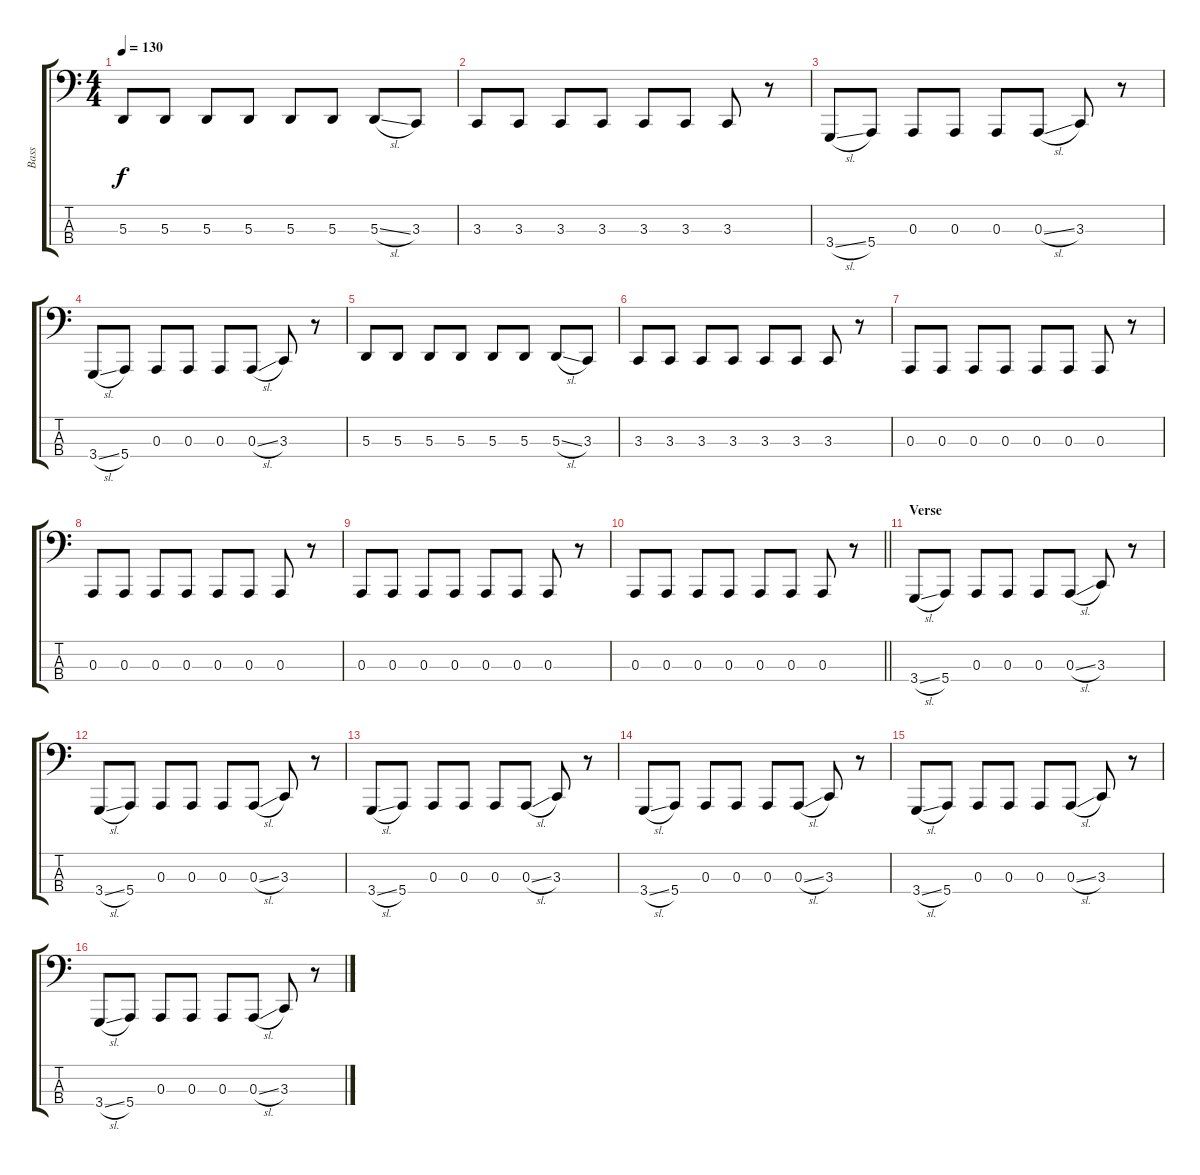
\track ("Bass" "Bass") {instrument lead8bassandlead}
\staff {score tabs}
\tuning (G2 D2 A1 E1) {hide}
\ts (4 4)
\tempo 130
\clef f4
\ks c
5.3.8{dy f} 5.3.8 5.3.8 5.3.8 5.3.8 5.3.8 5.3{sl}.8 3.3.8 |
3.3.8 3.3.8 3.3.8 3.3.8 3.3.8 3.3.8 3.3.8 r.8 |
3.4{sl}.8 5.4.8 0.3.8 0.3.8 0.3.8 0.3{sl}.8 3.3.8 r.8 |
3.4{sl}.8 5.4.8 0.3.8 0.3.8 0.3.8 0.3{sl}.8 3.3.8 r.8 |
5.3.8 5.3.8 5.3.8 5.3.8 5.3.8 5.3.8 5.3{sl}.8 3.3.8 |
3.3.8 3.3.8 3.3.8 3.3.8 3.3.8 3.3.8 3.3.8 r.8 |
0.3.8 0.3.8 0.3.8 0.3.8 0.3.8 0.3.8 0.3.8 r.8 |
0.3.8 0.3.8 0.3.8 0.3.8 0.3.8 0.3.8 0.3.8 r.8 |
0.3.8 0.3.8 0.3.8 0.3.8 0.3.8 0.3.8 0.3.8 r.8 |
\barLineRight lightlight
0.3.8 0.3.8 0.3.8 0.3.8 0.3.8 0.3.8 0.3.8 r.8 |
\section ("" "Verse")
3.4{sl}.8 5.4.8 0.3.8 0.3.8 0.3.8 0.3{sl}.8 3.3.8 r.8 |
3.4{sl}.8 5.4.8 0.3.8 0.3.8 0.3.8 0.3{sl}.8 3.3.8 r.8 |
3.4{sl}.8 5.4.8 0.3.8 0.3.8 0.3.8 0.3{sl}.8 3.3.8 r.8 |
3.4{sl}.8 5.4.8 0.3.8 0.3.8 0.3.8 0.3{sl}.8 3.3.8 r.8 |
3.4{sl}.8 5.4.8 0.3.8 0.3.8 0.3.8 0.3{sl}.8 3.3.8 r.8 |
3.4{sl}.8 5.4.8 0.3.8 0.3.8 0.3.8 0.3{sl}.8 3.3.8 r.8
